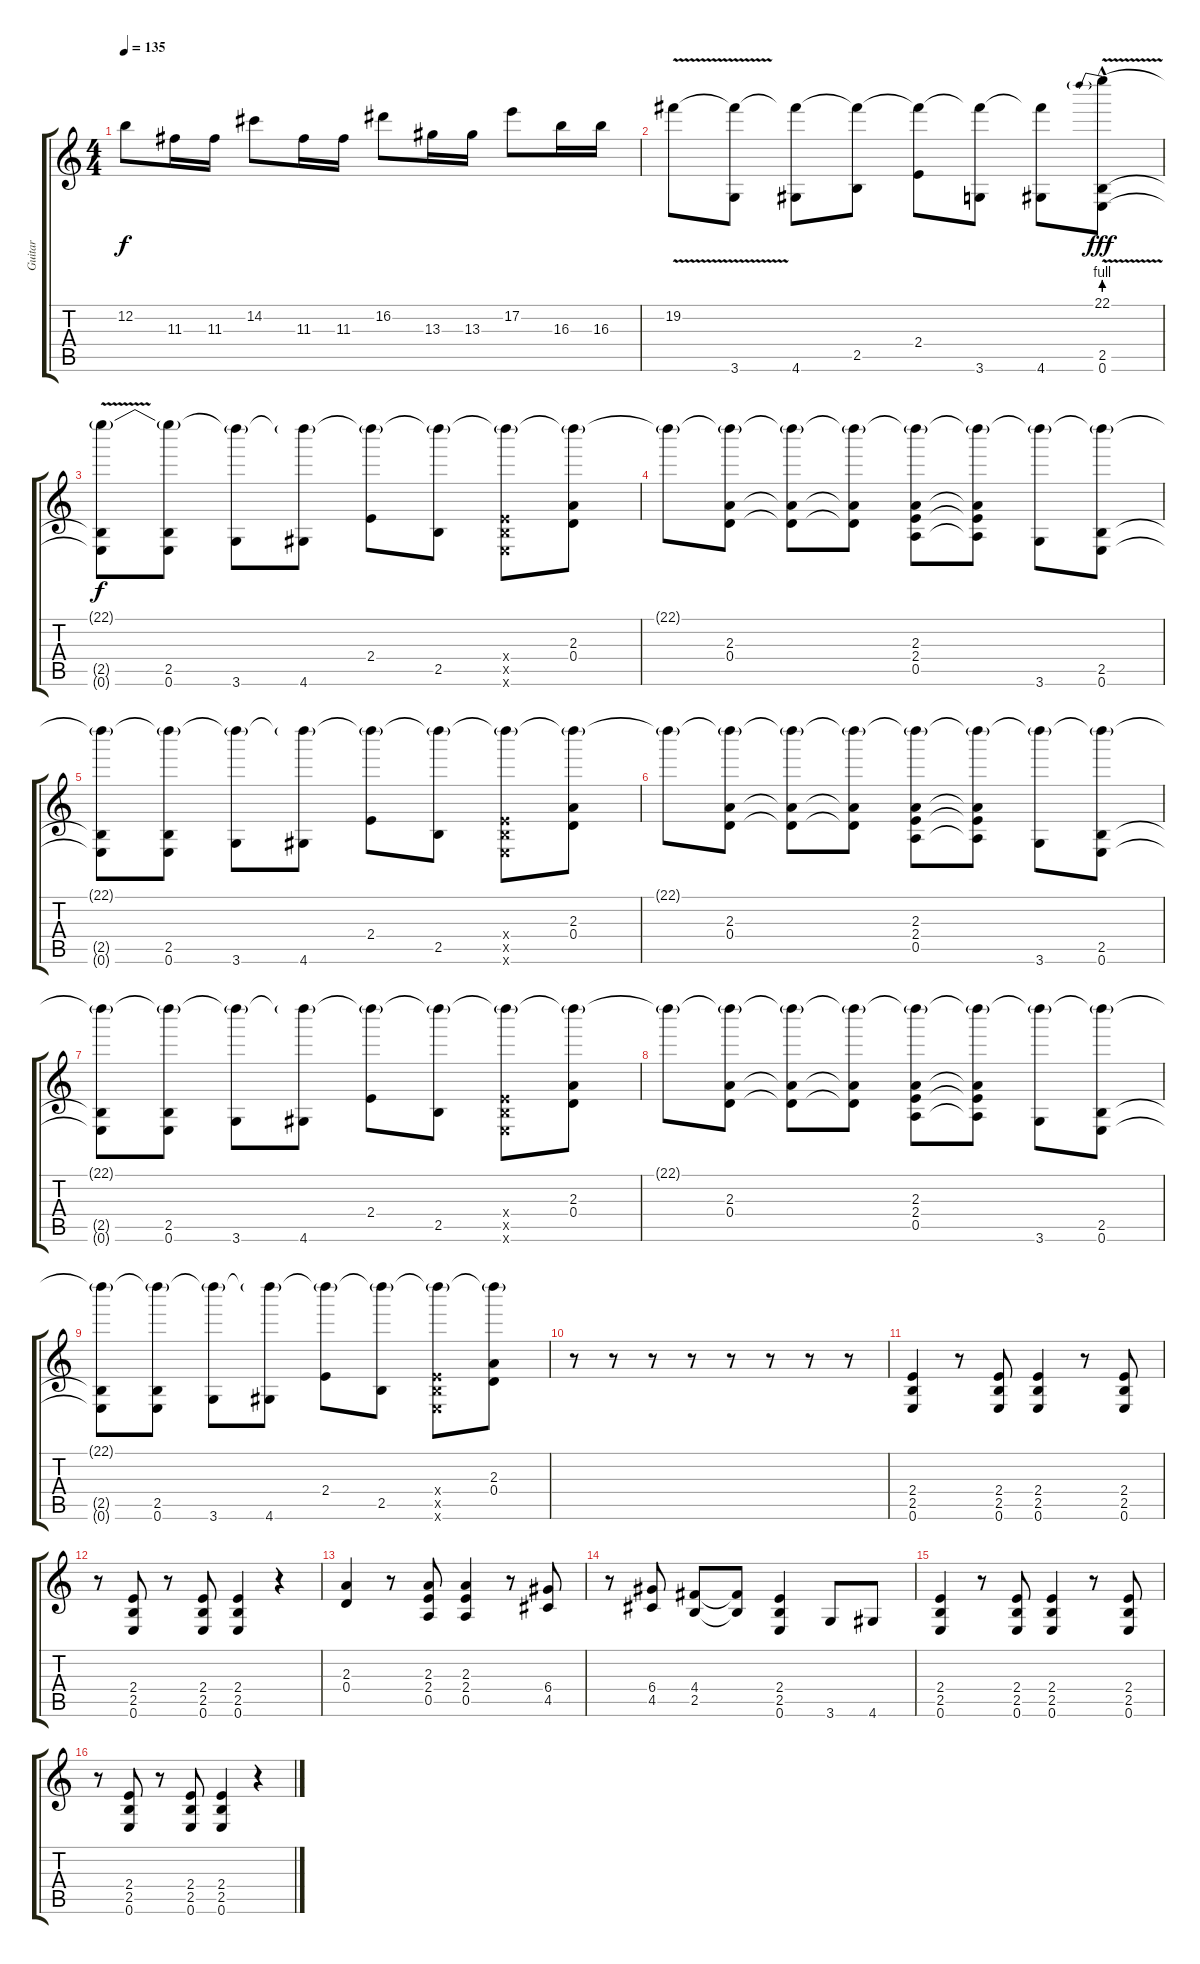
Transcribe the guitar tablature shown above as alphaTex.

\track ("Guitar" "Guitar") {instrument distortionguitar}
\staff {score tabs}
\tuning (E4 B3 G3 D3 A2 E2) {hide}
\ts (4 4)
\tempo 135
\clef g2
\ks c
12.2.8{dy f} 11.3.16 11.3.16 14.2.8 11.3.16 11.3.16 16.2.8 13.3.16 13.3.16 17.2.8 16.3.16 16.3.16 |
19.2{v}.8 (19.2{t} 3.6).8 (19.2{t} 4.6).8 (19.2{t} 2.5).8 (19.2{t} 2.4).8 (19.2{t} 3.6).8 (19.2{t} 4.6).8 (22.1{be (prebend 0 4 60 4) v hac} 2.5 0.6).8{dy fff} |
(22.1{t} 2.5{t} 0.6{t}).8{dy f} (22.1{t} 2.5 0.6).8 (22.1{t} 3.6).8 (22.1{t} 4.6).8 (22.1{t} 2.4).8 (22.1{t} 2.5).8 (22.1{t} 2.4{x} 2.5{x} 0.6{x}).8 (22.1{t} 2.3 0.4).8 |
22.1{t}.8 (22.1{t} 2.3 0.4).8 (22.1{t} 2.3{t} 0.4{t}).8 (22.1{t} 2.3{t} 0.4{t}).8 (22.1{t} 2.3 2.4 0.5).8 (22.1{t} 2.3{t} 2.4{t} 0.5{t}).8 (22.1{t} 3.6).8 (22.1{t} 2.5 0.6).8 |
(22.1{t} 2.5{t} 0.6{t}).8 (22.1{t} 2.5 0.6).8 (22.1{t} 3.6).8 (22.1{t} 4.6).8 (22.1{t} 2.4).8 (22.1{t} 2.5).8 (22.1{t} 2.4{x} 2.5{x} 0.6{x}).8 (22.1{t} 2.3 0.4).8 |
22.1{t}.8 (22.1{t} 2.3 0.4).8 (22.1{t} 2.3{t} 0.4{t}).8 (22.1{t} 2.3{t} 0.4{t}).8 (22.1{t} 2.3 2.4 0.5).8 (22.1{t} 2.3{t} 2.4{t} 0.5{t}).8 (22.1{t} 3.6).8 (22.1{t} 2.5 0.6).8 |
(22.1{t} 2.5{t} 0.6{t}).8 (22.1{t} 2.5 0.6).8 (22.1{t} 3.6).8 (22.1{t} 4.6).8 (22.1{t} 2.4).8 (22.1{t} 2.5).8 (22.1{t} 2.4{x} 2.5{x} 0.6{x}).8 (22.1{t} 2.3 0.4).8 |
22.1{t}.8 (22.1{t} 2.3 0.4).8 (22.1{t} 2.3{t} 0.4{t}).8 (22.1{t} 2.3{t} 0.4{t}).8 (22.1{t} 2.3 2.4 0.5).8 (22.1{t} 2.3{t} 2.4{t} 0.5{t}).8 (22.1{t} 3.6).8 (22.1{t} 2.5 0.6).8 |
(22.1{t} 2.5{t} 0.6{t}).8 (22.1{t} 2.5 0.6).8 (22.1{t} 3.6).8 (22.1{t} 4.6).8 (22.1{t} 2.4).8 (22.1{t} 2.5).8 (22.1{t} 2.4{x} 2.5{x} 0.6{x}).8 (22.1{t} 2.3 0.4).8 |
r.8 r.8 r.8 r.8 r.8 r.8 r.8 r.8{volume 14} |
(2.4 2.5 0.6).4 r.8 (2.4 2.5 0.6).8 (2.4 2.5 0.6).4 r.8 (2.4 2.5 0.6).8 |
r.8 (2.4 2.5 0.6).8 r.8 (2.4 2.5 0.6).8 (2.4 2.5 0.6).4 r.4 |
(2.3 0.4).4 r.8 (2.3 2.4 0.5).8 (2.3 2.4 0.5).4 r.8 (6.4 4.5).8 |
r.8 (6.4 4.5).8 (4.4 2.5).8 (4.4{t} 2.5{t}).8 (2.4 2.5 0.6).4 3.6.8 4.6.8 |
(2.4 2.5 0.6).4 r.8 (2.4 2.5 0.6).8 (2.4 2.5 0.6).4 r.8 (2.4 2.5 0.6).8 |
r.8 (2.4 2.5 0.6).8 r.8 (2.4 2.5 0.6).8 (2.4 2.5 0.6).4 r.4
